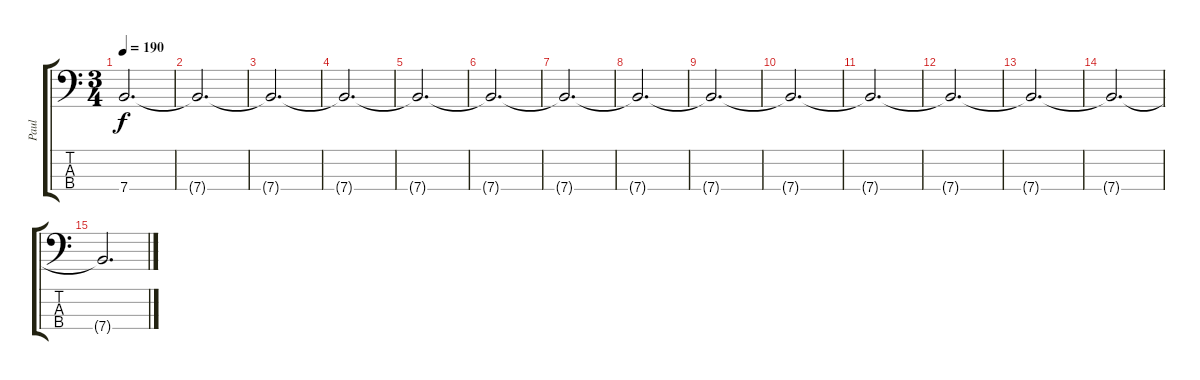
\track ("Paul" "Paul") {instrument electricbasspick}
\staff {score tabs}
\tuning (G2 D2 A1 E1) {hide}
\ts (3 4)
\tempo 190
\clef f4
\ks c
7.4{t}.2{d dy f} |
7.4{t}.2{d} |
7.4{t}.2{d} |
7.4{t}.2{d} |
7.4{t}.2{d} |
7.4{t}.2{d} |
7.4{t}.2{d} |
7.4{t}.2{d} |
7.4{t}.2{d} |
7.4{t}.2{d} |
7.4{t}.2{d} |
7.4{t}.2{d} |
7.4{t}.2{d} |
7.4{t}.2{d} |
7.4{t}.2{d}
